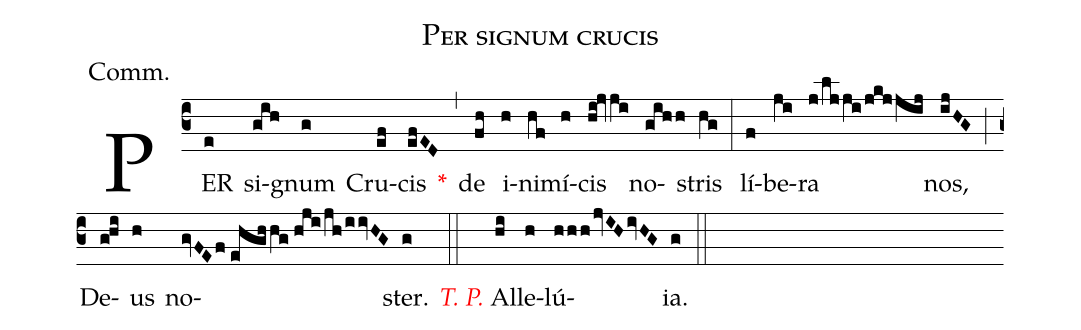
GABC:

name:Per signum crucis;
annotation:Comm.;
mode:IV.;
office-part:Communion;
%%
(c3) PER(e) si(gih)gnum(g) Cru(ef)cis(efED) <v>\red{*}</v>(,) de(fh) i(h)ni(hf)mí(h)cis(hi!jvji) no(gihh)stris(hg) (:) lí(f)be(ji)ra(j/ljji/jkjjij) nos,(ijHG) (;) De(g!hi)us(h) no(gvFEf//ehghhg//hji/jh/iivHG)ster.(g) (::) <v>\redit{T. P.}</v> Al(hi)le(h)lú(hhh/jvIH/ivHG)ia.(g) (::)
